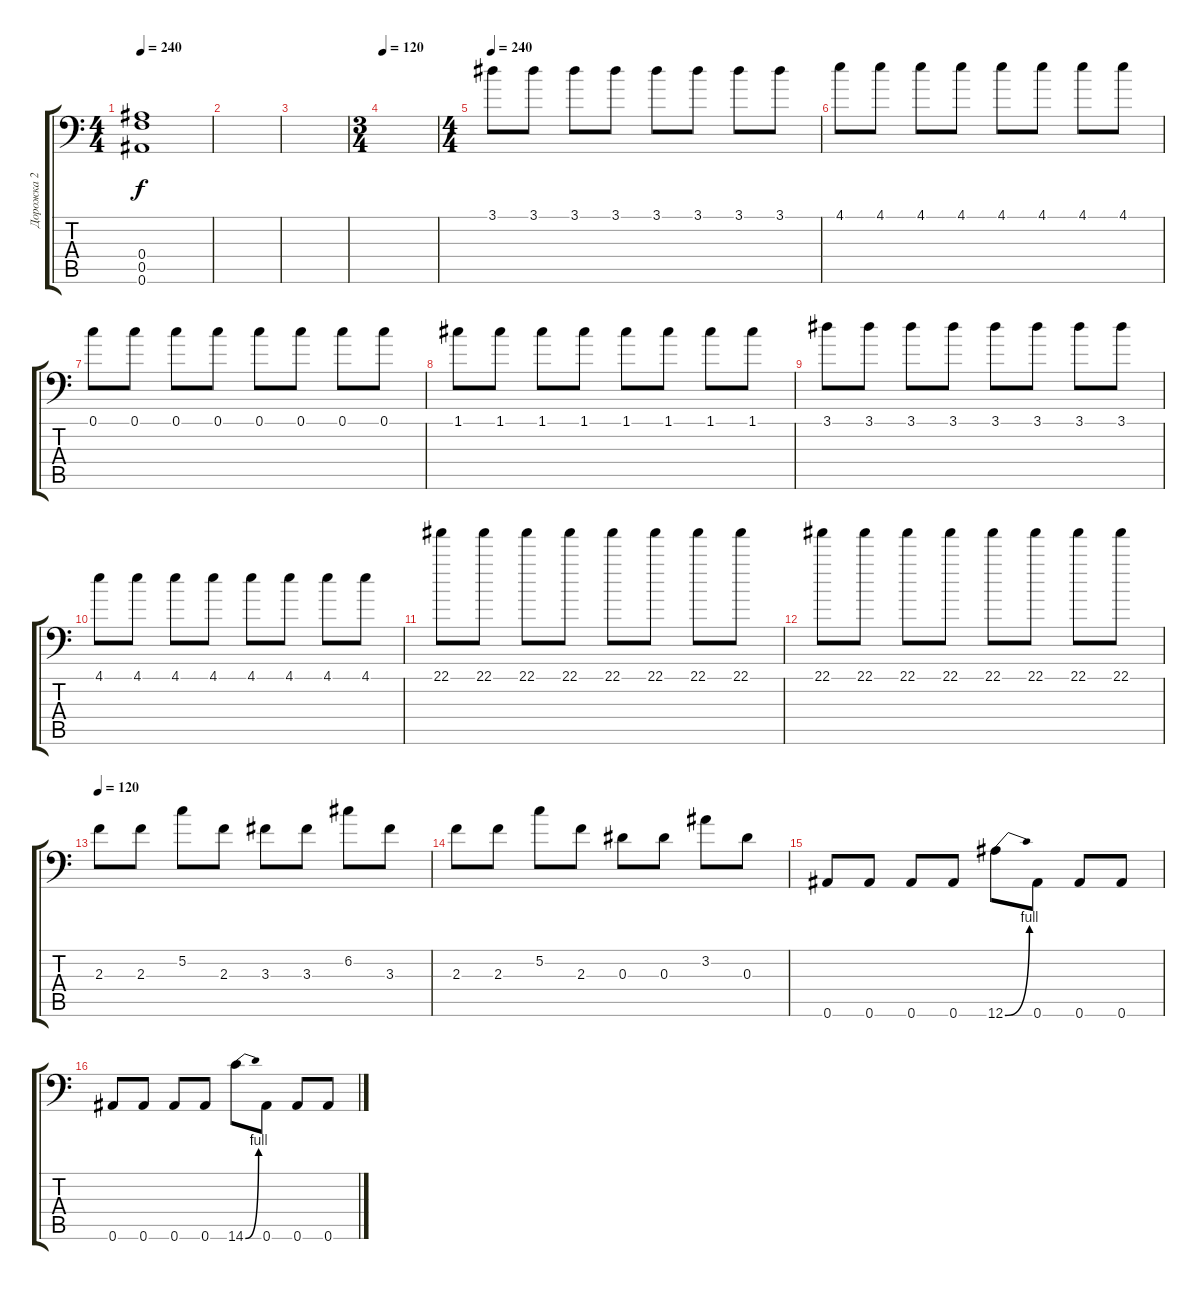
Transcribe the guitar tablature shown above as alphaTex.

\track ("Дорожка 2" "Дорожка 2") {instrument distortionguitar}
\staff {score tabs}
\tuning (C4 G3 Eb3 Bb2 F2 Bb1) {hide}
\ts (4 4)
\tempo 240
\clef f4
\ks c
(0.4 0.5 0.6).1{dy f} |
|
|
\ts (3 4)
\tempo 120
|
\ts (4 4)
\tempo 240
3.1.8 3.1.8 3.1.8 3.1.8 3.1.8 3.1.8 3.1.8 3.1.8 |
4.1.8 4.1.8 4.1.8 4.1.8 4.1.8 4.1.8 4.1.8 4.1.8 |
0.1.8 0.1.8 0.1.8 0.1.8 0.1.8 0.1.8 0.1.8 0.1.8 |
1.1.8 1.1.8 1.1.8 1.1.8 1.1.8 1.1.8 1.1.8 1.1.8 |
3.1.8 3.1.8 3.1.8 3.1.8 3.1.8 3.1.8 3.1.8 3.1.8 |
4.1.8 4.1.8 4.1.8 4.1.8 4.1.8 4.1.8 4.1.8 4.1.8 |
22.1.8 22.1.8 22.1.8 22.1.8 22.1.8 22.1.8 22.1.8 22.1.8 |
22.1.8 22.1.8 22.1.8 22.1.8 22.1.8 22.1.8 22.1.8 22.1.8 |
\tempo 120
2.3.8 2.3.8 5.2.8 2.3.8 3.3.8 3.3.8 6.2.8 3.3.8 |
2.3.8 2.3.8 5.2.8 2.3.8 0.3.8 0.3.8 3.2.8 0.3.8 |
0.6.8 0.6.8 0.6.8 0.6.8 12.6{be (bend 0 0 60 4)}.8 0.6.8 0.6.8 0.6.8 |
0.6.8 0.6.8 0.6.8 0.6.8 14.6{be (bend 0 0 60 4)}.8 0.6.8 0.6.8 0.6.8
